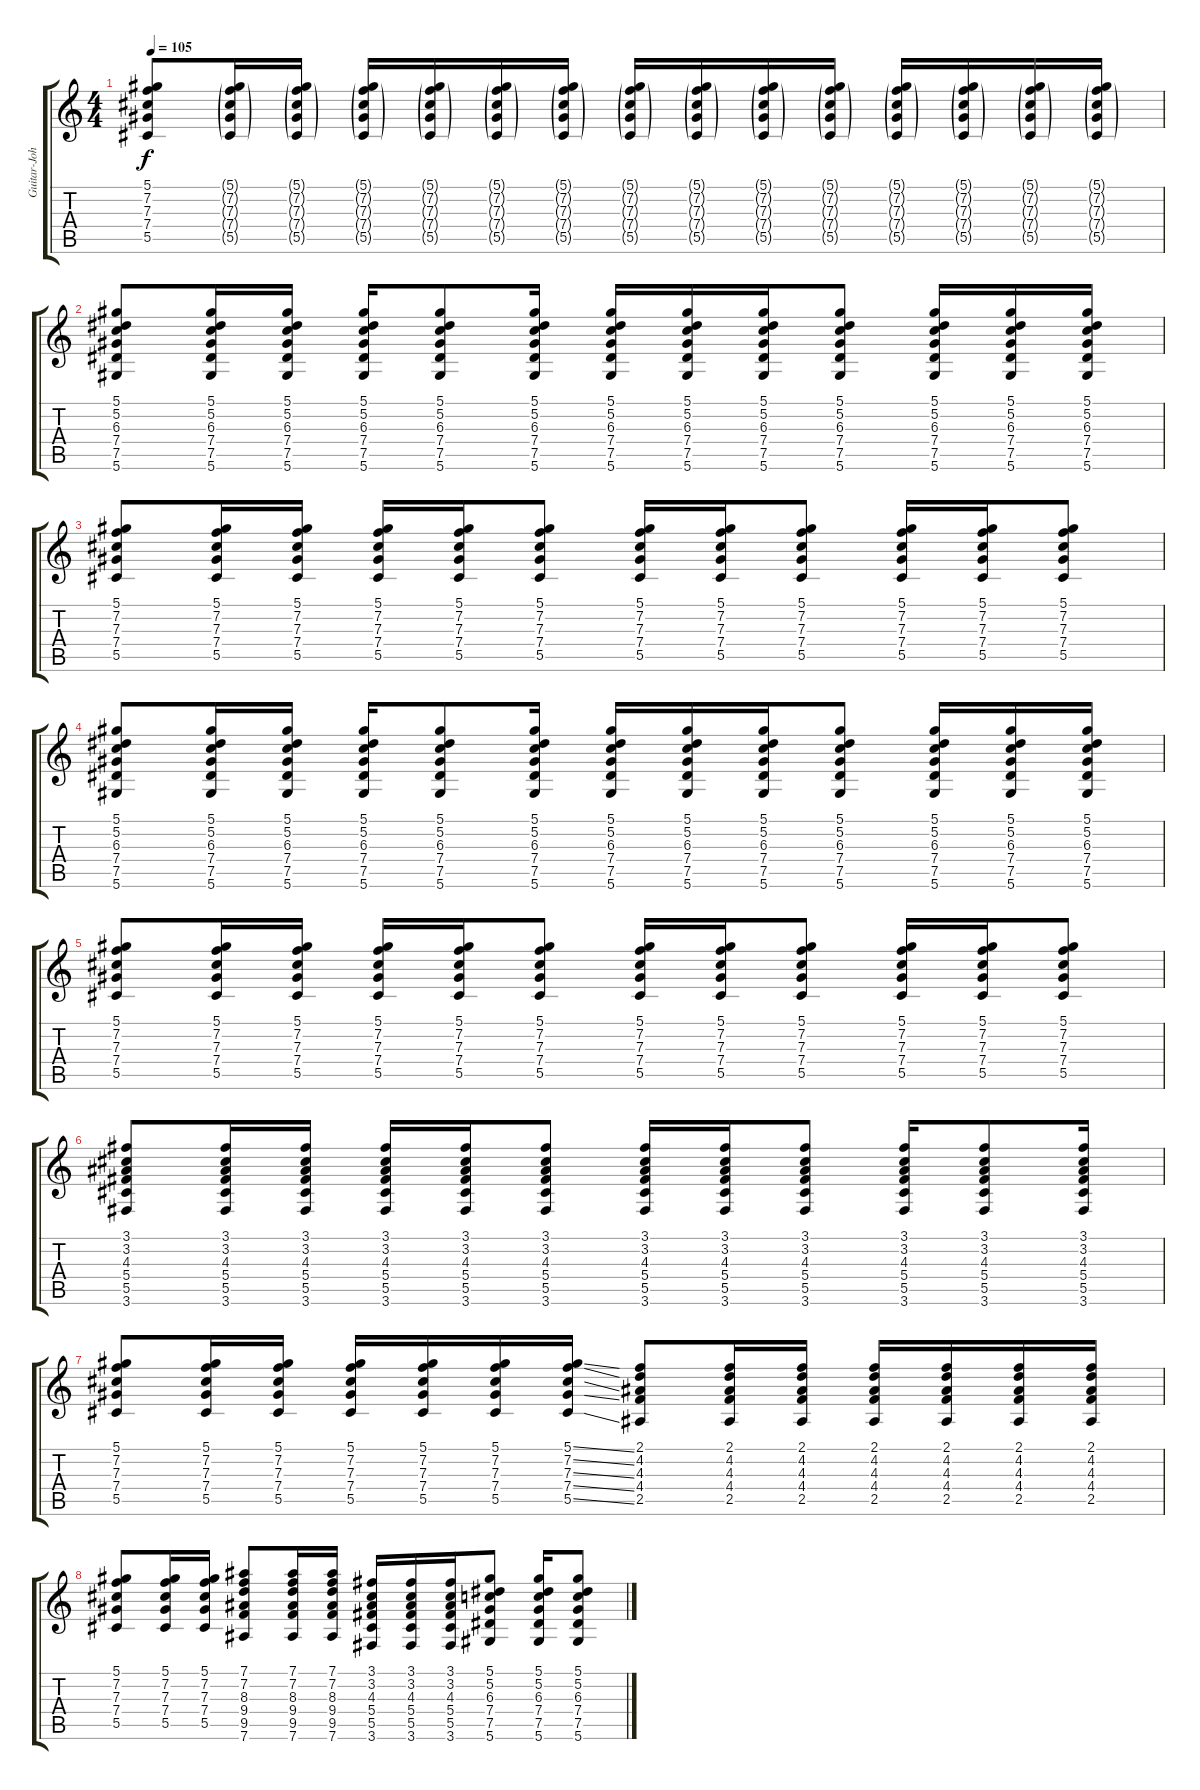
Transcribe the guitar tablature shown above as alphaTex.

\track ("Guitar-Johnny Ramone" "Guitar-Joh") {instrument distortionguitar}
\staff {score tabs}
\tuning (Eb4 Bb3 Gb3 Db3 Ab2 Eb2) {hide}
\ts (4 4)
\tempo 105
\clef g2
\ks c
(5.1 7.2 7.3 7.4 5.5).8{dy f} (5.1{g} 7.2{g} 7.3{g} 7.4{g} 5.5{g}).16 (5.1{g} 7.2{g} 7.3{g} 7.4{g} 5.5{g}).16 (5.1{g} 7.2{g} 7.3{g} 7.4{g} 5.5{g}).16 (5.1{g} 7.2{g} 7.3{g} 7.4{g} 5.5{g}).16 (5.1{g} 7.2{g} 7.3{g} 7.4{g} 5.5{g}).16 (5.1{g} 7.2{g} 7.3{g} 7.4{g} 5.5{g}).16 (5.1{g} 7.2{g} 7.3{g} 7.4{g} 5.5{g}).16 (5.1{g} 7.2{g} 7.3{g} 7.4{g} 5.5{g}).16 (5.1{g} 7.2{g} 7.3{g} 7.4{g} 5.5{g}).16 (5.1{g} 7.2{g} 7.3{g} 7.4{g} 5.5{g}).16 (5.1{g} 7.2{g} 7.3{g} 7.4{g} 5.5{g}).16 (5.1{g} 7.2{g} 7.3{g} 7.4{g} 5.5{g}).16 (5.1{g} 7.2{g} 7.3{g} 7.4{g} 5.5{g}).16 (5.1{g} 7.2{g} 7.3{g} 7.4{g} 5.5{g}).16 |
(5.1 5.2 6.3 7.4 7.5 5.6).8 (5.1 5.2 6.3 7.4 7.5 5.6).16 (5.1 5.2 6.3 7.4 7.5 5.6).16 (5.1 5.2 6.3 7.4 7.5 5.6).16 (5.1 5.2 6.3 7.4 7.5 5.6).8 (5.1 5.2 6.3 7.4 7.5 5.6).16 (5.1 5.2 6.3 7.4 7.5 5.6).16 (5.1 5.2 6.3 7.4 7.5 5.6).16 (5.1 5.2 6.3 7.4 7.5 5.6).16 (5.1 5.2 6.3 7.4 7.5 5.6).8 (5.1 5.2 6.3 7.4 7.5 5.6).16 (5.1 5.2 6.3 7.4 7.5 5.6).16 (5.1 5.2 6.3 7.4 7.5 5.6).16 |
(5.1 7.2 7.3 7.4 5.5).8 (5.1 7.2 7.3 7.4 5.5).16 (5.1 7.2 7.3 7.4 5.5).16 (5.1 7.2 7.3 7.4 5.5).16 (5.1 7.2 7.3 7.4 5.5).16 (5.1 7.2 7.3 7.4 5.5).8 (5.1 7.2 7.3 7.4 5.5).16 (5.1 7.2 7.3 7.4 5.5).16 (5.1 7.2 7.3 7.4 5.5).8 (5.1 7.2 7.3 7.4 5.5).16 (5.1 7.2 7.3 7.4 5.5).16 (5.1 7.2 7.3 7.4 5.5).8 |
(5.1 5.2 6.3 7.4 7.5 5.6).8 (5.1 5.2 6.3 7.4 7.5 5.6).16 (5.1 5.2 6.3 7.4 7.5 5.6).16 (5.1 5.2 6.3 7.4 7.5 5.6).16 (5.1 5.2 6.3 7.4 7.5 5.6).8 (5.1 5.2 6.3 7.4 7.5 5.6).16 (5.1 5.2 6.3 7.4 7.5 5.6).16 (5.1 5.2 6.3 7.4 7.5 5.6).16 (5.1 5.2 6.3 7.4 7.5 5.6).16 (5.1 5.2 6.3 7.4 7.5 5.6).8 (5.1 5.2 6.3 7.4 7.5 5.6).16 (5.1 5.2 6.3 7.4 7.5 5.6).16 (5.1 5.2 6.3 7.4 7.5 5.6).16 |
(5.1 7.2 7.3 7.4 5.5).8 (5.1 7.2 7.3 7.4 5.5).16 (5.1 7.2 7.3 7.4 5.5).16 (5.1 7.2 7.3 7.4 5.5).16 (5.1 7.2 7.3 7.4 5.5).16 (5.1 7.2 7.3 7.4 5.5).8 (5.1 7.2 7.3 7.4 5.5).16 (5.1 7.2 7.3 7.4 5.5).16 (5.1 7.2 7.3 7.4 5.5).8 (5.1 7.2 7.3 7.4 5.5).16 (5.1 7.2 7.3 7.4 5.5).16 (5.1 7.2 7.3 7.4 5.5).8 |
(3.1 3.2 4.3 5.4 5.5 3.6).8 (3.1 3.2 4.3 5.4 5.5 3.6).16 (3.1 3.2 4.3 5.4 5.5 3.6).16 (3.1 3.2 4.3 5.4 5.5 3.6).16 (3.1 3.2 4.3 5.4 5.5 3.6).16 (3.1 3.2 4.3 5.4 5.5 3.6).8 (3.1 3.2 4.3 5.4 5.5 3.6).16 (3.1 3.2 4.3 5.4 5.5 3.6).16 (3.1 3.2 4.3 5.4 5.5 3.6).8 (3.1 3.2 4.3 5.4 5.5 3.6).16 (3.1 3.2 4.3 5.4 5.5 3.6).8 (3.1 3.2 4.3 5.4 5.5 3.6).16 |
(5.1 7.2 7.3 7.4 5.5).8 (5.1 7.2 7.3 7.4 5.5).16 (5.1 7.2 7.3 7.4 5.5).16 (5.1 7.2 7.3 7.4 5.5).16 (5.1 7.2 7.3 7.4 5.5).16 (5.1 7.2 7.3 7.4 5.5).16 (5.1{ss} 7.2{ss} 7.3{ss} 7.4{ss} 5.5{ss}).16 (2.1 4.2 4.3 4.4 2.5).8 (2.1 4.2 4.3 4.4 2.5).16 (2.1 4.2 4.3 4.4 2.5).16 (2.1 4.2 4.3 4.4 2.5).16 (2.1 4.2 4.3 4.4 2.5).16 (2.1 4.2 4.3 4.4 2.5).16 (2.1 4.2 4.3 4.4 2.5).16 |
(5.1 7.2 7.3 7.4 5.5).8 (5.1 7.2 7.3 7.4 5.5).16 (5.1 7.2 7.3 7.4 5.5).16 (7.1 7.2 8.3 9.4 9.5 7.6).8 (7.1 7.2 8.3 9.4 9.5 7.6).16 (7.1 7.2 8.3 9.4 9.5 7.6).16 (3.1 3.2 4.3 5.4 5.5 3.6).16 (3.1 3.2 4.3 5.4 5.5 3.6).16 (3.1 3.2 4.3 5.4 5.5 3.6).16 (5.1 5.2 6.3 7.4 7.5 5.6).8 (5.1 5.2 6.3 7.4 7.5 5.6).16 (5.1 5.2 6.3 7.4 7.5 5.6).8
